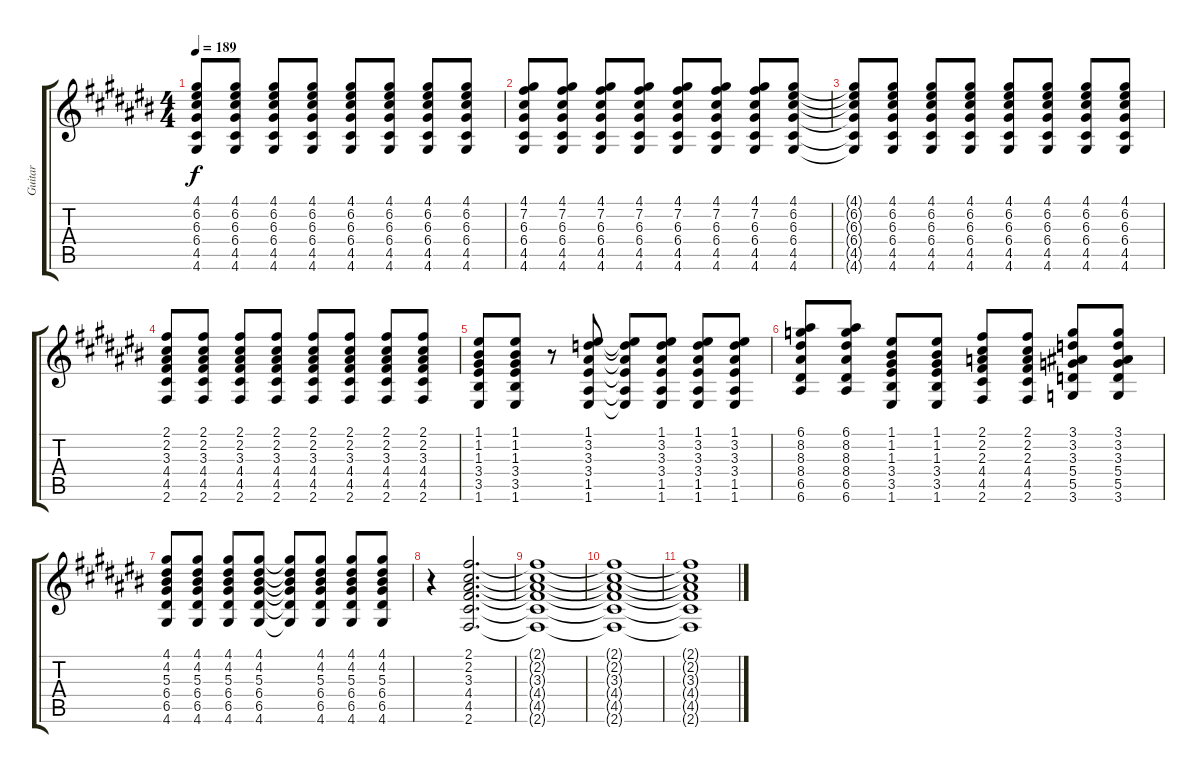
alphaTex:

\track ("Guitar" "Guitar") {instrument distortionguitar}
\staff {score tabs}
\tuning (E4 B3 G3 D3 A2 E2) {hide}
\ts (4 4)
\tempo 189
\clef g2
\ks a#minor
(4.1{t} 6.2{t} 6.3{t} 6.4{t} 4.5{t} 4.6{t}).8{dy f} (4.1 6.2 6.3 6.4 4.5 4.6).8 (4.1 6.2 6.3 6.4 4.5 4.6).8 (4.1 6.2 6.3 6.4 4.5 4.6).8 (4.1 6.2 6.3 6.4 4.5 4.6).8 (4.1 6.2 6.3 6.4 4.5 4.6).8 (4.1 6.2 6.3 6.4 4.5 4.6).8 (4.1 6.2 6.3 6.4 4.5 4.6).8 |
\ks c#
(4.1 7.2 6.3 6.4 4.5 4.6).8 (4.1 7.2 6.3 6.4 4.5 4.6).8 (4.1 7.2 6.3 6.4 4.5 4.6).8 (4.1 7.2 6.3 6.4 4.5 4.6).8 (4.1 7.2 6.3 6.4 4.5 4.6).8 (4.1 7.2 6.3 6.4 4.5 4.6).8 (4.1 7.2 6.3 6.4 4.5 4.6).8 (4.1 6.2 6.3 6.4 4.5 4.6).8 |
\ks a#minor
(4.1{t} 6.2{t} 6.3{t} 6.4{t} 4.5{t} 4.6{t}).8 (4.1 6.2 6.3 6.4 4.5 4.6).8 (4.1 6.2 6.3 6.4 4.5 4.6).8 (4.1 6.2 6.3 6.4 4.5 4.6).8 (4.1 6.2 6.3 6.4 4.5 4.6).8 (4.1 6.2 6.3 6.4 4.5 4.6).8 (4.1 6.2 6.3 6.4 4.5 4.6).8 (4.1 6.2 6.3 6.4 4.5 4.6).8 |
\ks c#
(2.1 2.2 3.3 4.4 4.5 2.6).8 (2.1 2.2 3.3 4.4 4.5 2.6).8 (2.1 2.2 3.3 4.4 4.5 2.6).8 (2.1 2.2 3.3 4.4 4.5 2.6).8 (2.1 2.2 3.3 4.4 4.5 2.6).8 (2.1 2.2 3.3 4.4 4.5 2.6).8 (2.1 2.2 3.3 4.4 4.5 2.6).8 (2.1 2.2 3.3 4.4 4.5 2.6).8 |
\ks a#minor
(1.1 1.2 1.3 3.4 3.5 1.6).8 (1.1 1.2 1.3 3.4 3.5 1.6).8 r.8 (1.1 3.2 3.3 3.4 1.5 1.6).8 (1.1{t} 3.2{t} 3.3{t} 3.4{t} 1.5{t} 1.6{t}).8 (1.1 3.2 3.3 3.4 1.5 1.6).8 (1.1 3.2 3.3 3.4 1.5 1.6).8 (1.1 3.2 3.3 3.4 1.5 1.6).8 |
(6.1 8.2 8.3 8.4 6.5 6.6).8 (6.1 8.2 8.3 8.4 6.5 6.6).8 (1.1 1.2 1.3 3.4 3.5 1.6).8 (1.1 1.2 1.3 3.4 3.5 1.6).8 (2.1 2.2 2.3 4.4 4.5 2.6).8 (2.1 2.2 2.3 4.4 4.5 2.6).8 (3.1 3.2 3.3 5.4 5.5 3.6).8 (3.1 3.2 3.3 5.4 5.5 3.6).8 |
(4.1 4.2 5.3 6.4 6.5 4.6).8 (4.1 4.2 5.3 6.4 6.5 4.6).8 (4.1 4.2 5.3 6.4 6.5 4.6).8 (4.1 4.2 5.3 6.4 6.5 4.6).8 (4.1{t} 4.2{t} 5.3{t} 6.4{t} 6.5{t} 4.6{t}).8 (4.1 4.2 5.3 6.4 6.5 4.6).8 (4.1 4.2 5.3 6.4 6.5 4.6).8 (4.1 4.2 5.3 6.4 6.5 4.6).8 |
r.4 (2.1 2.2 3.3 4.4 4.5 2.6).2{d} |
\ks c#
(2.1{t} 2.2{t} 3.3{t} 4.4{t} 4.5{t} 2.6{t}).1 |
(2.1{t} 2.2{t} 3.3{t} 4.4{t} 4.5{t} 2.6{t}).1{volume 0} |
(2.1{t} 2.2{t} 3.3{t} 4.4{t} 4.5{t} 2.6{t}).1
